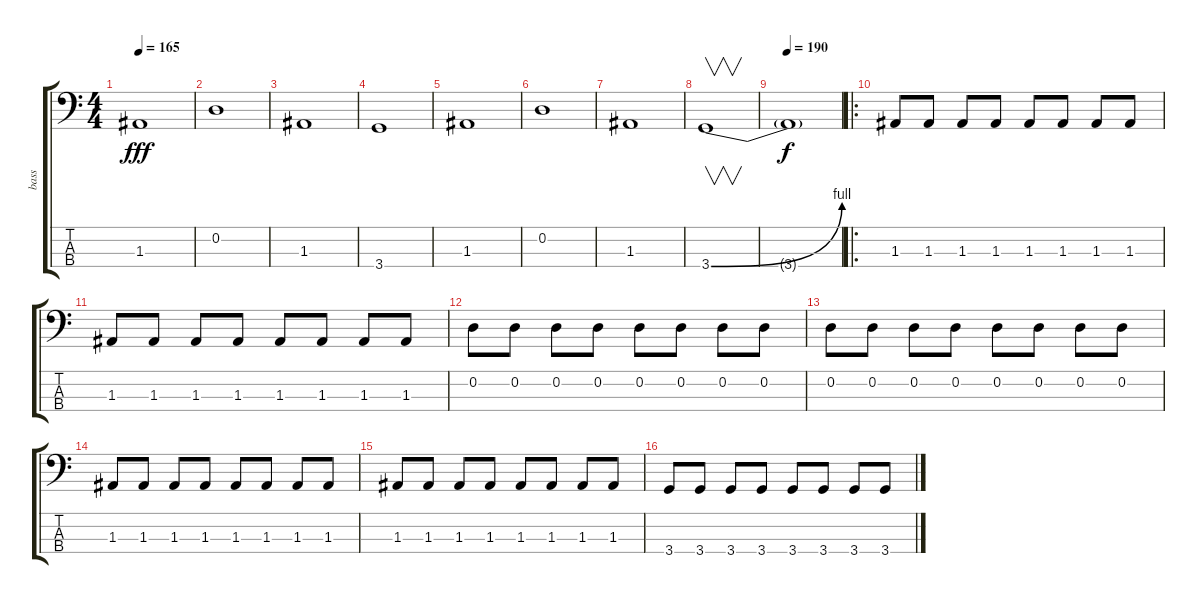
\track ("bass" "bass") {instrument electricbassfinger}
\staff {score tabs}
\tuning (G2 D2 A1 E1) {hide}
\ts (4 4)
\tempo 165
\clef f4
\ks c
1.3.1{dy fff instrument electricbassfinger} |
0.2.1 |
1.3.1 |
3.4.1 |
1.3.1 |
0.2.1 |
1.3.1 |
3.4{be (bend 0 0 60 4)}.1{v} |
\tempo 190
3.4{t}.1{dy f} |
\ro
1.3.8 1.3.8 1.3.8 1.3.8 1.3.8 1.3.8 1.3.8 1.3.8 |
1.3.8 1.3.8 1.3.8 1.3.8 1.3.8 1.3.8 1.3.8 1.3.8 |
0.2.8 0.2.8 0.2.8 0.2.8 0.2.8 0.2.8 0.2.8 0.2.8 |
0.2.8 0.2.8 0.2.8 0.2.8 0.2.8 0.2.8 0.2.8 0.2.8 |
1.3.8 1.3.8 1.3.8 1.3.8 1.3.8 1.3.8 1.3.8 1.3.8 |
1.3.8 1.3.8 1.3.8 1.3.8 1.3.8 1.3.8 1.3.8 1.3.8 |
3.4.8 3.4.8 3.4.8 3.4.8 3.4.8 3.4.8 3.4.8 3.4.8
